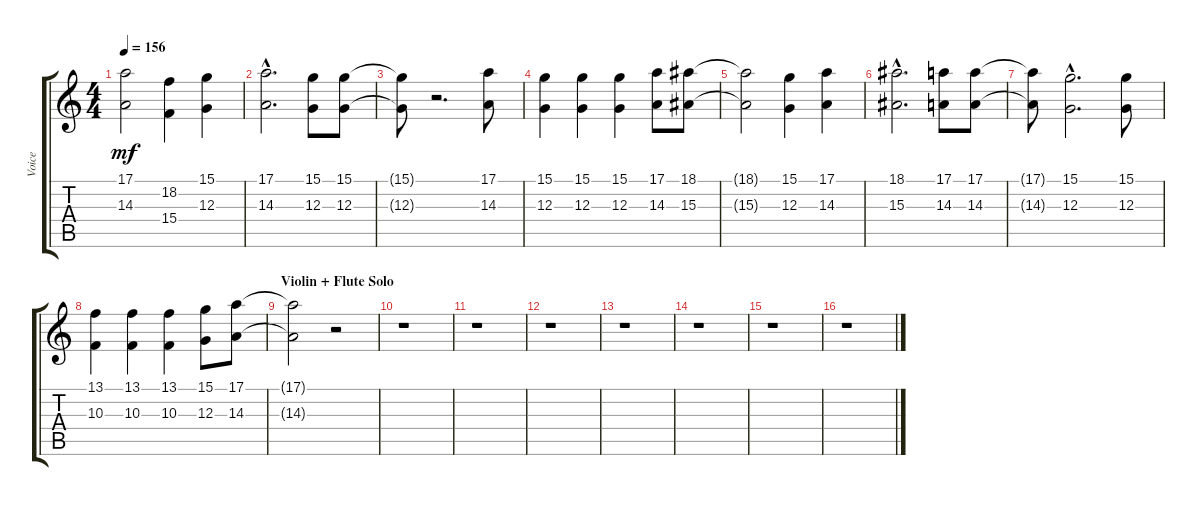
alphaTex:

\track ("Voice" "Voice") {instrument lead1square}
\staff {score tabs}
\tuning (E4 B3 G3 D3 A2 E2) {hide}
\ts (4 4)
\tempo 156
\clef g2
\ks c
(17.1{t} 14.3{t}).2{dy mf} (18.2 15.4).4 (15.1 12.3).4 |
(17.1{hac} 14.3{hac}).2{d} (15.1 12.3).8 (15.1 12.3).8 |
(15.1{t} 12.3{t}).8 r.2{d} (17.1 14.3).8 |
(15.1 12.3).4 (15.1 12.3).4 (15.1 12.3).4 (17.1 14.3).8 (18.1 15.3).8 |
(18.1{t} 15.3{t}).2 (15.1 12.3).4 (17.1 14.3).4 |
(18.1{hac} 15.3{hac}).2{d} (17.1 14.3).8 (17.1 14.3).8 |
(17.1{t} 14.3{t}).8 (15.1{hac} 12.3{hac}).2{d} (15.1 12.3).8 |
(13.1 10.3).4 (13.1 10.3).4 (13.1 10.3).4 (15.1 12.3).8 (17.1 14.3).8 |
\section ("" "Violin + Flute Solo")
(17.1{t} 14.3{t}).2 r.2 |
r.1 |
r.1 |
r.1 |
r.1 |
r.1 |
r.1 |
r.1
